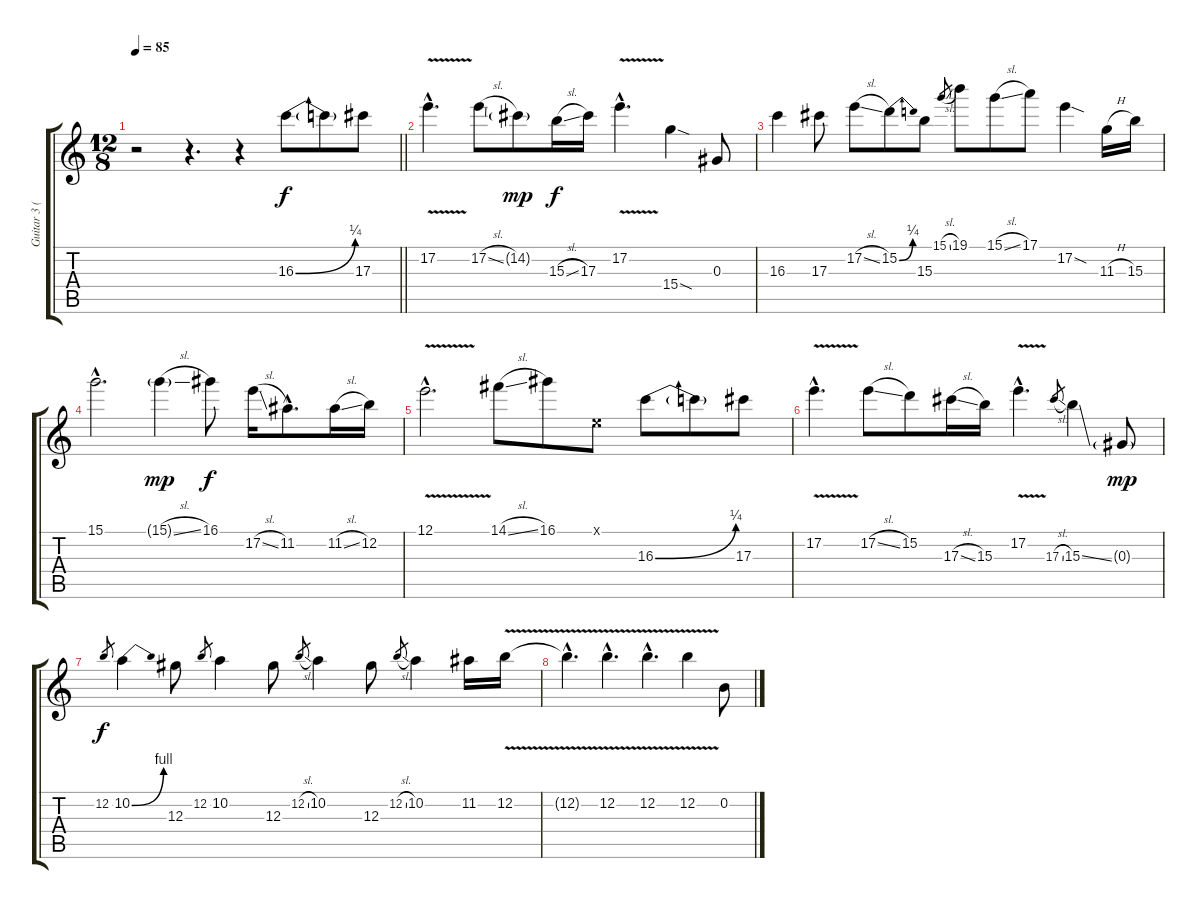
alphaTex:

\track ("Guitar 3 (Slide - Open E Tuning)" "Guitar 3 (") {instrument overdrivenguitar}
\staff {score tabs}
\tuning (E4 B3 Ab3 E3 B2 E2) {hide}
\ts (12 8)
\tempo 85
\clef g2
\barLineRight lightlight
\ks c
r.2{dy f} r.4{d} r.4 16.3{be (bend 0 0 60 1)}.8 16.3{t}.8 17.3.8 |
17.2{v hac}.4{d} 17.2{sl}.8 14.2{g}.8{dy mp} 15.3{sl}.16{dy f} 17.3.16 17.2{v hac}.4{d} 15.4{sod}.4 0.3.8 |
16.3.4 17.3.8 17.2{sl}.8 15.2{be (bend 0 0 60 1)}.8 15.3.8 15.1{sl}.8{gr} 19.1.8 15.1{sl}.8 17.1.8 17.2{sod}.4 11.3{h}.16 15.3.16 |
15.1{hac}.2{d} 15.1{sl g}.4{dy mp} 16.1.8{dy f} 17.2{sl}.16 11.2{hac}.8{d} 11.2{sl}.16 12.2.16 |
12.1{v hac}.2{d} 14.1{sl}.8 16.1.8 0.1{x}.8 16.3{be (bend 0 0 60 1)}.8 16.3{t}.8 17.3.8 |
17.2{v hac}.4{d} 17.2{sl}.8 15.2.8 17.3{sl}.16 15.3.16 17.2{v hac}.4{d} 17.3{sl}.8{gr} 15.3{ss}.4 0.3{g}.8{dy mp} |
12.2.8{gr dy f} 10.2{be (bend 0 0 60 4)}.4 12.3.8 12.2.8{gr} 10.2.4 12.3.8 12.2{sl}.8{gr} 10.2.4 12.3.8 12.2{sl}.8{gr} 10.2.4 11.2.16 12.2{v}.16 |
12.2{hac t}.4{d} 12.2{v hac}.4{d} 12.2{v hac}.4{d} 12.2{v}.4 0.2.8
